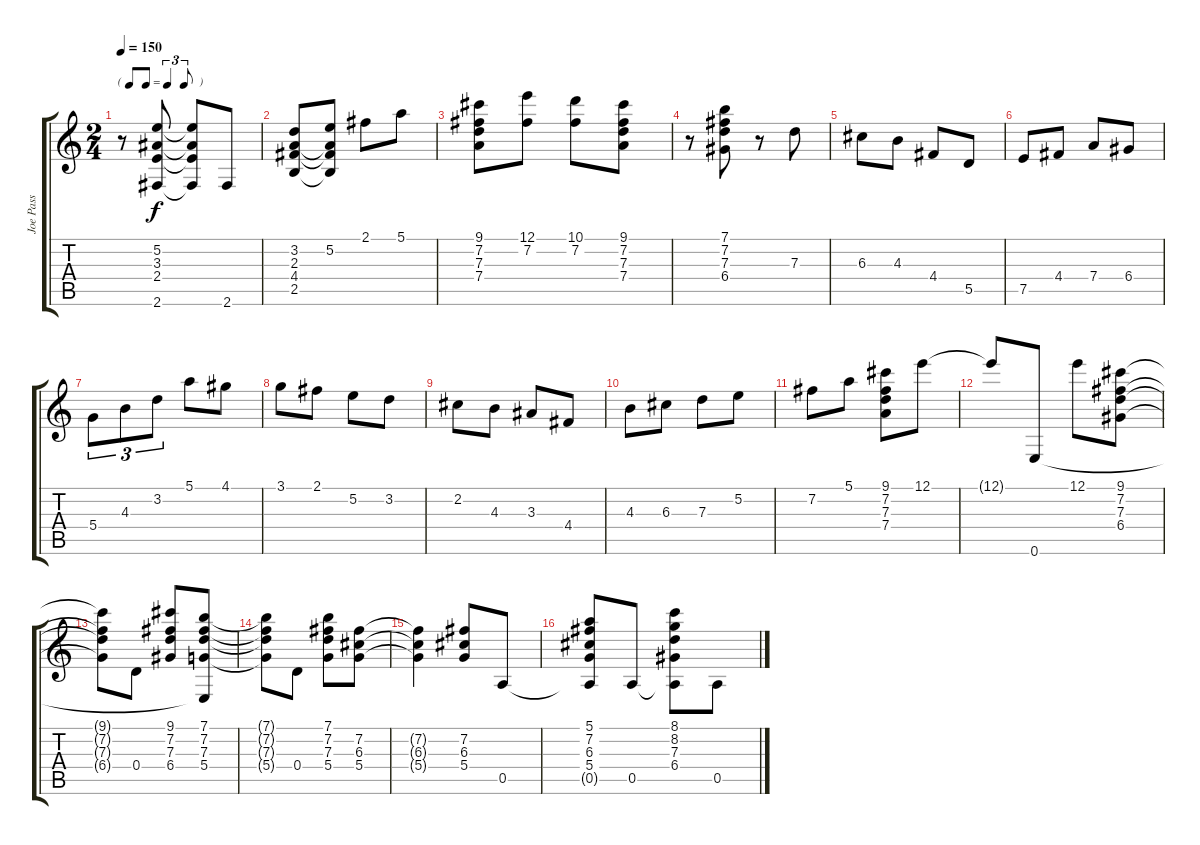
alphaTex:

\track ("Joe Pass" "Joe Pass") {instrument acousticguitarsteel}
\staff {score tabs}
\tuning (E4 B3 G3 D3 A2 E2) {hide}
\ts (2 4)
\tf triplet8th
\tempo 150
\clef g2
\ks c
r.8{dy f} (5.2 3.3 2.4 2.6).8 (5.2{t} 3.3{t} 2.4{t} 2.6{t}).8 2.6.8 |
(3.2 2.3 4.4 2.5).8 (5.2 2.3{t} 4.4{t} 2.5{t}).8 2.1.8 5.1.8 |
(9.1 7.2 7.3 7.4).8 (12.1 7.2).8 (10.1 7.2).8 (9.1 7.2 7.3 7.4).8 |
r.8 (7.1 7.2 7.3 6.4).8 r.8 7.3.8 |
6.3.8 4.3.8 4.4.8 5.5.8 |
7.5.8 4.4.8 7.4.8 6.4.8 |
5.4.8{tu (3 2)} 4.3.8{tu (3 2)} 3.2.8{tu (3 2)} 5.1.8 4.1.8 |
3.1.8 2.1.8 5.2.8 3.2.8 |
2.2.8 4.3.8 3.3.8 4.4.8 |
4.3.8 6.3.8 7.3.8 5.2.8 |
7.2.8 5.1.8 (9.1 7.2 7.3 7.4).8 12.1.8 |
12.1{t}.8 0.6.8 12.1.8 (9.1 7.2 7.3 6.4).8 |
(9.1{t} 7.2{t} 7.3{t} 6.4{t}).8 0.4.8 (9.1 7.2 7.3 6.4).8 (7.1 7.2 7.3 5.4 0.6{t}).8 |
(7.1{t} 7.2{t} 7.3{t} 5.4{t}).8 0.4.8 (7.1 7.2 7.3 5.4).8 (7.2 6.3 5.4).8 |
(7.2{t} 6.3{t} 5.4{t}).4 (7.2 6.3 5.4).8 0.5.8 |
(5.1 7.2 6.3 5.4 0.5{t}).8 0.5.8 (8.1 8.2 7.3 6.4 0.5{t}).8 0.5.8
